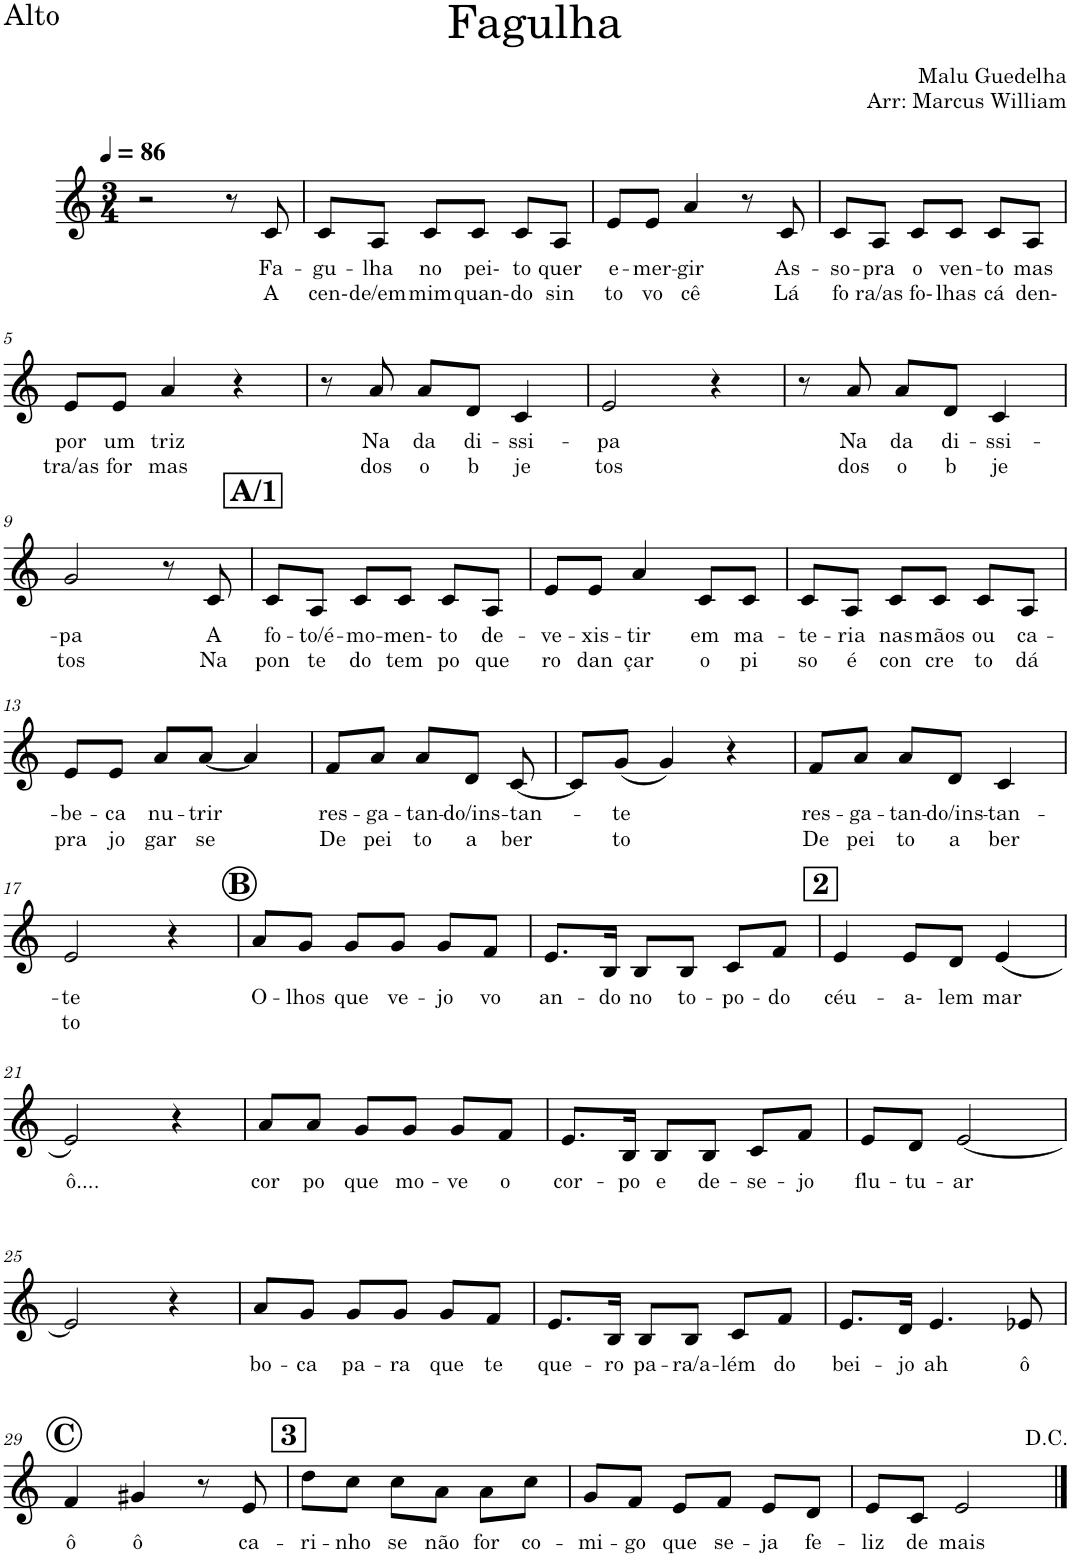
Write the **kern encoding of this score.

**kern	**text	**text
*part1	*part1	*part1
*staff1	*staff1	*staff1
*I"Alto	*	*
*I'A.	*	*
*clefG2	*	*
*k[]	*	*
*M3/4	*	*
*MM86	*	*
=1	=1	=1
2r	.	.
8r	.	.
!	!LO:LY:b	!LO:LY:b
8c/	Fa-	A
=2	=2	=2
!	!LO:LY:b	!LO:LY:b
8c/L	-gu-	cen-
!	!LO:LY:b	!LO:LY:b
8A/J	-lha	de/em
!	!LO:LY:b	!LO:LY:b
8c/L	no	mim
!	!LO:LY:b	!LO:LY:b
8c/J	pei-	quan-
!	!LO:LY:b	!LO:LY:b
8c/L	to	do
!	!LO:LY:b	!LO:LY:b
8A/J	quer	sin
=3	=3	=3
!	!LO:LY:b	!LO:LY:b
8e/L	e-	to
!	!LO:LY:b	!LO:LY:b
8e/J	-mer-	vo
!	!LO:LY:b	!LO:LY:b
4a/	-gir	cê
8r	.	.
!	!LO:LY:b	!LO:LY:b
8c/	As-	Lá
=4	=4	=4
!	!LO:LY:b	!LO:LY:b
8c/L	-so-	fo
!	!LO:LY:b	!LO:LY:b
8A/J	-pra	ra/as
!	!LO:LY:b	!LO:LY:b
8c/L	o	fo-
!	!LO:LY:b	!LO:LY:b
8c/J	ven-	lhas
!	!LO:LY:b	!LO:LY:b
8c/L	-to	cá
!	!LO:LY:b	!LO:LY:b
8A/J	mas	den-
!!LO:LB:g=z
=5	=5	=5
!	!LO:LY:b	!LO:LY:b
8e/L	por	tra/as
!	!LO:LY:b	!LO:LY:b
8e/J	um	for
!	!LO:LY:b	!LO:LY:b
4a/	triz	mas
4r	.	.
=6	=6	=6
8r	.	.
!	!LO:LY:b	!LO:LY:b
8a/	Na	dos
!	!LO:LY:b	!LO:LY:b
8a/L	-da	o
!	!LO:LY:b	!LO:LY:b
8d/J	di-	b
!	!LO:LY:b	!LO:LY:b
4c/	-ssi-	je
=7	=7	=7
!	!LO:LY:b	!LO:LY:b
2e/	-pa	tos
4r	.	.
=8	=8	=8
8r	.	.
!	!LO:LY:b	!LO:LY:b
8a/	Na	dos
!	!LO:LY:b	!LO:LY:b
8a/L	-da	o
!	!LO:LY:b	!LO:LY:b
8d/J	di-	b
!	!LO:LY:b	!LO:LY:b
4c/	-ssi-	je
!!LO:LB:g=z
=9	=9	=9
!	!LO:LY:b	!LO:LY:b
2g/	-pa	tos
8r	.	.
!	!LO:LY:b	!LO:LY:b
8c/	A	Na
!!LO:REH:place=s1:a:B:cj:fs=14:t=A/1
=10	=10	=10
!	!LO:LY:b	!LO:LY:b
8c/L	fo-	pon
!	!LO:LY:b	!LO:LY:b
8A/J	-to/é-	te
!	!LO:LY:b	!LO:LY:b
8c/L	-mo-	do
!	!LO:LY:b	!LO:LY:b
8c/J	men-	tem
!	!LO:LY:b	!LO:LY:b
8c/L	-to	po
!	!LO:LY:b	!LO:LY:b
8A/J	de-	que
=11	=11	=11
!	!LO:LY:b	!LO:LY:b
8e/L	-ve-	ro
!	!LO:LY:b	!LO:LY:b
8e/J	-xis-	dan
!	!LO:LY:b	!LO:LY:b
4a/	-tir	çar
!	!LO:LY:b	!LO:LY:b
8c/L	em	o
!	!LO:LY:b	!LO:LY:b
8c/J	ma-	pi
=12	=12	=12
!	!LO:LY:b	!LO:LY:b
8c/L	-te-	so
!	!LO:LY:b	!LO:LY:b
8A/J	-ria	é
!	!LO:LY:b	!LO:LY:b
8c/L	nas	con
!	!LO:LY:b	!LO:LY:b
8c/J	mãos	cre
!	!LO:LY:b	!LO:LY:b
8c/L	ou	to
!	!LO:LY:b	!LO:LY:b
8A/J	ca-	dá
!!LO:LB:g=z
=13	=13	=13
!	!LO:LY:b	!LO:LY:b
8e/L	-be-	pra
!	!LO:LY:b	!LO:LY:b
8e/J	-ca	jo
!	!LO:LY:b	!LO:LY:b
8a/L	nu-	gar
!	!LO:LY:b	!LO:LY:b
[8a/J	-trir	se
4a/]	.	.
=14	=14	=14
!	!LO:LY:b	!LO:LY:b
8f/L	res-	De
!	!LO:LY:b	!LO:LY:b
8a/J	-ga-	pei
!	!LO:LY:b	!LO:LY:b
8a/L	-tan-	to
!	!LO:LY:b	!LO:LY:b
8d/J	-do/ins-	a
!	!LO:LY:b	!LO:LY:b
[8c/	-tan-	ber
=15	=15	=15
8c/L]	.	.
!	!LO:LY:b	!LO:LY:b
(8g/J	-te	to
4g/)	.	.
4r	.	.
=16	=16	=16
!	!LO:LY:b	!LO:LY:b
8f/L	res-	De
!	!LO:LY:b	!LO:LY:b
8a/J	-ga-	pei
!	!LO:LY:b	!LO:LY:b
8a/L	-tan-	to
!	!LO:LY:b	!LO:LY:b
8d/J	-do/ins-	a
!	!LO:LY:b	!LO:LY:b
4c/	-tan-	ber
!!LO:LB:g=z
=17	=17	=17
!	!LO:LY:b	!LO:LY:b
2e/	-te	to
4r	.	.
!!LO:REH:place=s1:a:B:cj:enc=circle:fs=14:t=B
=18	=18	=18
!	!LO:LY:b	!
8a/L	O-	.
!	!LO:LY:b	!
8g/J	-lhos	.
!	!LO:LY:b	!
8g/L	que	.
!	!LO:LY:b	!
8g/J	ve-	.
!	!LO:LY:b	!
8g/L	-jo	.
!	!LO:LY:b	!
8f/J	vo	.
=19	=19	=19
!	!LO:LY:b	!
8.e/L	an-	.
!	!LO:LY:b	!
16B/Jk	-do	.
!	!LO:LY:b	!
8B/L	no	.
!	!LO:LY:b	!
8B/J	to-	.
!	!LO:LY:b	!
8c/L	-po-	.
!	!LO:LY:b	!
8f/J	-do	.
!!LO:REH:place=s1:a:B:cj:fs=14:t=2
=20	=20	=20
!	!LO:LY:b	!
4e/	céu-	.
!	!LO:LY:b	!
8e/L	-a-	.
!	!LO:LY:b	!
8d/J	lem	.
!	!LO:LY:b	!
(4e/	mar	.
!!LO:LB:g=z
=21	=21	=21
!	!LO:LY:b	!
2e/)	ô....	.
4r	.	.
=22	=22	=22
!	!LO:LY:b	!
8a/L	cor	.
!	!LO:LY:b	!
8a/J	po	.
!	!LO:LY:b	!
8g/L	que	.
!	!LO:LY:b	!
8g/J	mo-	.
!	!LO:LY:b	!
8g/L	-ve	.
!	!LO:LY:b	!
8f/J	o	.
=23	=23	=23
!	!LO:LY:b	!
8.e/L	cor-	.
!	!LO:LY:b	!
16B/Jk	-po	.
!	!LO:LY:b	!
8B/L	e	.
!	!LO:LY:b	!
8B/J	de-	.
!	!LO:LY:b	!
8c/L	-se-	.
!	!LO:LY:b	!
8f/J	-jo	.
=24	=24	=24
!	!LO:LY:b	!
8e/L	flu-	.
!	!LO:LY:b	!
8d/J	-tu-	.
!	!LO:LY:b	!
[2e/	-ar	.
!!LO:LB:g=z
=25	=25	=25
2e/]	.	.
4r	.	.
=26	=26	=26
!	!LO:LY:b	!
8a/L	bo-	.
!	!LO:LY:b	!
8g/J	-ca	.
!	!LO:LY:b	!
8g/L	pa-	.
!	!LO:LY:b	!
8g/J	-ra	.
!	!LO:LY:b	!
8g/L	que	.
!	!LO:LY:b	!
8f/J	te	.
=27	=27	=27
!	!LO:LY:b	!
8.e/L	que-	.
!	!LO:LY:b	!
16B/Jk	-ro	.
!	!LO:LY:b	!
8B/L	pa-	.
!	!LO:LY:b	!
8B/J	-ra/a-	.
!	!LO:LY:b	!
8c/L	-lém	.
!	!LO:LY:b	!
8f/J	do	.
=28	=28	=28
!	!LO:LY:b	!
8.e/L	bei-	.
!	!LO:LY:b	!
16d/Jk	-jo	.
!	!LO:LY:b	!
4.e/	ah	.
!	!LO:LY:b	!
8e-X/	ô	.
!!LO:LB:g=z
!!LO:REH:place=s1:a:B:cj:enc=circle:fs=14:t=C
=29	=29	=29
!	!LO:LY:b	!
4f/	ô	.
!	!LO:LY:b	!
4g#X/	ô	.
8r	.	.
!	!LO:LY:b	!
8e/	ca-	.
!!LO:REH:place=s1:a:B:cj:fs=14:t=3
=30	=30	=30
!	!LO:LY:b	!
8dd\L	-ri-	.
!	!LO:LY:b	!
8cc\J	-nho	.
!	!LO:LY:b	!
8cc\L	se	.
!	!LO:LY:b	!
8a\J	não	.
!	!LO:LY:b	!
8a\L	for	.
!	!LO:LY:b	!
8cc\J	co-	.
=31	=31	=31
!	!LO:LY:b	!
8g/L	-mi-	.
!	!LO:LY:b	!
8f/J	-go	.
!	!LO:LY:b	!
8e/L	que	.
!	!LO:LY:b	!
8f/J	se-	.
!	!LO:LY:b	!
8e/L	-ja	.
!	!LO:LY:b	!
8d/J	fe-	.
=32	=32	=32
!	!LO:LY:b	!
8e/L	-liz	.
!	!LO:LY:b	!
8c/J	de	.
!	!LO:LY:b	!
2e/	mais	.
==	==	==
*-	*-	*-
